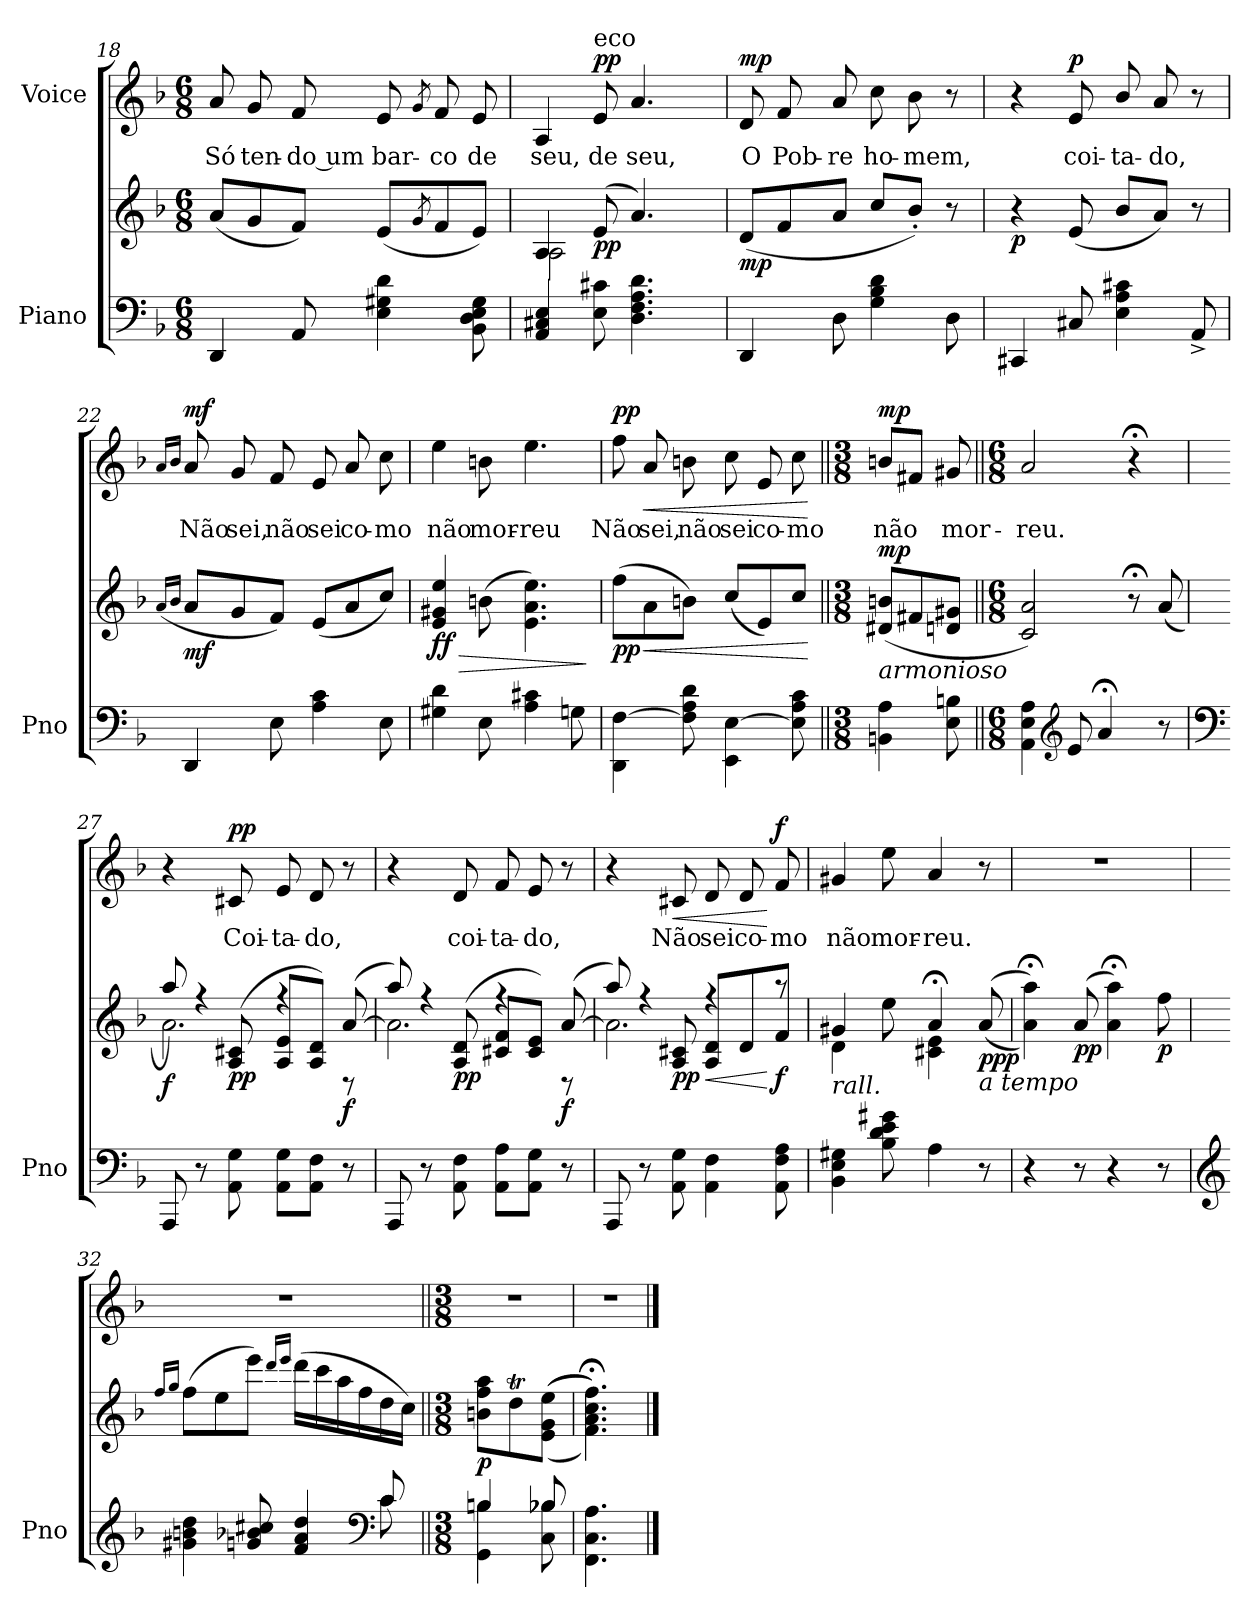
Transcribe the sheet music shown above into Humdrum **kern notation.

**kern	**kern	**dynam	**kern	**text	**dynam
*part2	*part2	*part2	*part1	*part1	*part1
*staff3	*staff2	*staff2/3	*staff1	*staff1	*staff1
*I"Piano	*	*	*I"Voice	*	*
*I'Pno	*	*	*	*	*
*clefF4	*clefG2	*	*clefG2	*	*
*k[b-]	*k[b-]	*	*k[b-]	*	*
*M6/8	*M6/8	*	*M6/8	*	*
=18	=18	=18	=18	=18	=18
!	!	!	!	!LO:LY:b	!
4DD/	(<8a/L	.	8a/	Só	.
!	!	!	!	!LO:LY:b	!
.	8g/	.	8g/	ten-	.
!	!	!	!	!LO:LY:b	!
8AA/	8f/J)	.	8f/	do um	.
!	!	!	!	!LO:LY:b	!
4E\ 4G#X\ 4d\	(<8e/L	.	8e/	bar-	.
.	8qg/	.	8qg/	.	.
!	!	!	!	!LO:LY:b	!
.	8f/	.	8f/	-co	.
!	!	!	!	!LO:LY:b	!
8BB-\ 8D\ 8E\ 8G#\	8e/J)	.	8e/	de	.
!!LO:LB:g=z
=19	=19	=19	=19	=19	=19
*	*	*	*MM88	*	*
*	*^	*	*	*	*
!	!	!	!	!	!LO:LY:b	!
4AA/ 4C#X/ 4E/	4A/	2A\	.	4A/	seu,	.
!	!	!	!	!LO:TX:a:t=eco	!	!
!	!	!	!LO:DY:b	!	!LO:LY:b	!LO:DY:a
8E\ 8c#X\	(<8e/	.	pp	8e/	de	pp
!	!	!	!	!	!LO:LY:b	!
4.D\ 4.F\ 4.A\ 4.d\	4.a/)	.	.	4.a/	seu,	.
.	.	4ryy	.	.	.	.
*	*v	*v	*	*	*	*
=20	=20	=20	=20	=20	=20
*	*	*	*MM92	*	*
*	*^	*	*	*	*
!	!LO:TX:b:t=sordina	!	!	!	!	!
!	!	!	!LO:DY:b	!	!LO:LY:b	!LO:DY:a
*	*v	*v	*	*	*	*
4DD/	(<8d/L	mp	8d/	O	mp
!	!	!	!	!LO:LY:b	!
.	8f/	.	8f/	Pob-	.
!	!	!	!	!LO:LY:b	!
8D\	8a/J	.	8a/	-re	.
!	!	!	!	!LO:LY:b	!
4G\ 4B-\ 4d\	8cc/L	.	8cc\	ho-	.
!	!	!	!	!LO:LY:b	!
.	8b-'/J)	.	8b-\	-mem,	.
8D\	8r	.	8r	.	.
=21	=21	=21	=21	=21	=21
!	!	!LO:DY:b	!	!	!
4CC#X/	4r	p	4r	.	.
!	!	!	!	!LO:LY:b	!LO:DY:a
8C#X/	(<8e/	.	8e/	coi-	p
!	!	!	!	!LO:LY:b	!
4E\ 4A\ 4c#X\	8b-/L	.	8b-/	-ta-	.
!	!	!	!	!LO:LY:b	!
.	8a/J)	.	8a/	-do,	.
8AA^/	8r	.	8r	.	.
=22	=22	=22	=22	=22	=22
.	(<16qa/LL	.	16qa/LL	.	.
.	16qb-/JJ	.	16qb-/JJ	.	.
!	!	!LO:DY:b	!	!LO:LY:b	!LO:DY:a
4DD/	8a/L	mf	8a/	Não	mf
!	!	!	!	!LO:LY:b	!
.	8g/	.	8g/	sei,	.
!	!	!	!	!LO:LY:b	!
8E\	8f/J)	.	8f/	não	.
!	!	!	!	!LO:LY:b	!
4A\ 4c\	(<8e/L	.	8e/	sei	.
!	!	!	!	!LO:LY:b	!
.	8a/	.	8a/	co-	.
!	!	!	!	!LO:LY:b	!
8E\	8cc/J)	.	8cc\	-mo	.
=23	=23	=23	=23	=23	=23
!	!	!LO:HP:b	!	!LO:LY:b	!
!	!	!LO:DY:n=1:b	!	!	!
4G#X\ 4d\	4e/ 4g#X/ 4ee/	> ff	4ee\	não	.
!	!	!	!	!LO:LY:b	!
8E\	(>8bn\	.	8bn\	mor-	.
!	!	!	!	!LO:LY:b	!
4A\ 4c#X\	4.e\ 4.a\ 4.ee\)	.	4.ee\	-reu	.
8Gn\	.	.	.	.	.
.	.	]	.	.	.
=24	=24	=24	=24	=24	=24
!	!	!LO:HP:b	!	!LO:LY:b	!LO:HP:b
!	!	!LO:DY:n=1:b	!	!	!LO:DY:n=1:a
4DD\ [4F\	(>8ff\L	< pp	8ff\	Não	< pp
!	!	!	!	!LO:LY:b	!
.	8a\	.	8a/	sei,	.
!	!	!	!	!LO:LY:b	!
8F\] 8A\ 8d\	8bn\J)	.	8bn\	não	.
!	!	!	!	!LO:LY:b	!
4EE\ [4E\	(<8cc/L	.	8cc\	sei	.
!	!	!	!	!LO:LY:b	!
.	8e/)	.	8e/	co-	.
!	!	!	!	!LO:LY:b	!
8E\] 8A\ 8c\	8cc/J	.	8cc\	-mo	.
.	.	[	.	.	[
=25||	=25||	=25||	=25||	=25||	=25||
*M3/8	*M3/8	*	*M3/8	*	*
!	!LO:TX:b:i:t=armonioso	!	!	!	!
!	!	!LO:DY:a	!	!LO:LY:b	!LO:DY:a
4BBn\ 4A\	(>8d#X/ 8bn/L	mp	8bn/L	não	mp
.	8f#X/	.	8f#X/J	.	.
!	!	!	!	!LO:LY:b	!
8E\ 8Bn\	8dn/ 8g#X/J	.	8g#X/	mor-	.
=26||	=26||	=26||	=26||	=26||	=26||
*M6/8	*M6/8	*	*M6/8	*	*
!	!	!	!	!LO:LY:b	!
4AA\ 4E\ 4A\	2c/ 2a/)	.	2a/	-reu.	.
*clefG2	*	*	*	*	*
8e/	.	.	.	.	.
4a;</	.	.	.	.	.
.	8r;<	.	4r;<	.	.
8r	(>8a/	.	.	.	.
!!LO:PB:g=z
=27	=27	=27	=27	=27	=27
*clefF4	*	*	*	*	*
*	*^	*	*	*	*
*	*	*^	*	*	*	*
!	!	!	!	!LO:DY:b	!	!	!
8AAA/	8aa/)	2.a\	4ryy	f	4r	.	.
8r	4rff	.	.	.	.	.	.
!	!	!	!	!LO:DY:b	!	!LO:LY:b	!LO:DY:a
8AA\ 8G\	.	.	(<8A/ 8c#X/	pp	8c#X/	Coi-	pp
!	!	!	!	!	!	!LO:LY:b	!
8AA\ 8G\L	4rff	.	8A/ 8e/L	.	8e/	-ta-	.
!	!	!	!	!	!	!LO:LY:b	!
8AA\ 8F\J	.	.	8A/ 8d/J)	.	8d/	-do,	.
!	!	!	!	!LO:DY:b	!	!	!
8r	(>[8a/	.	8rD	f	8r	.	.
=28	=28	=28	=28	=28	=28	=28	=28
8AAA/	8aa/)	2.a\]	4ryy	.	4r	.	.
8r	4rff	.	.	.	.	.	.
!	!	!	!	!LO:DY:b	!	!LO:LY:b	!
8AA\ 8F\	.	.	(<8A/ 8d/	pp	8d/	coi-	.
!	!	!	!	!	!	!LO:LY:b	!
8AA\ 8A\L	4rff	.	8c#X/ 8f/L	.	8f/	-ta-	.
!	!	!	!	!	!	!LO:LY:b	!
8AA\ 8G\J	.	.	8c#/ 8e/J)	.	8e/	-do,	.
!	!	!	!	!LO:DY:b	!	!	!
8r	(>[8a/	.	8rD	f	8r	.	.
=29	=29	=29	=29	=29	=29	=29	=29
8AAA/	8aa/)	2.a\]	4ryy	.	4r	.	.
8r	4rff	.	.	.	.	.	.
!	!	!	!	!LO:DY:b	!	!LO:LY:b	!LO:HP:b
8AA\ 8G\	.	.	8A/ 8c#X/	pp	8c#X/	Não	<
!	!	!	!	!LO:HP:b	!	!LO:LY:b	!
4AA\ 4F\	4rff	.	8A/ 8d/L	<	8d/	sei	.
!	!	!	!	!	!	!LO:LY:b	!
.	.	.	8d/	.	8d/	co-	.
!	!	!	!	!LO:DY:n=1:b	!	!LO:LY:b	!LO:DY:n=1:a
8AA\ 8F\ 8A\	8raa	.	8f/J	[ f	8f/	-mo	[ f
*	*v	*v	*v	*	*	*	*
=30	=30	=30	=30	=30	=30
*	*	*	*MM88	*	*
*	*^	*	*	*	*
*	*	*^	*	*	*	*
!	!LO:TX:b:i:t=rall.	!	!	!	!	!	!
!	!	!	!	!	!	!LO:LY:b	!
*	*	*v	*v	*	*	*	*
4BB-\ 4E\ 4G#X\	4g#X/	4d\	.	4g#X/	não	.
!	!	!	!	!	!LO:LY:b	!
8B-\ 8d\ 8e\ 8g#X\	8ee\	8ryy	.	8ee\	mor-	.
*	*	*	*	*MM84	*	*
!	!	!	!	!	!LO:LY:b	!
4A\	4a;</	4c#X\ 4e\	.	4a/	-reu.	.
*	*	*	*	*MM92	*	*
!	!LO:TX:b:i:t=a tempo	!	!	!	!	!
!	!	!	!LO:DY:b	!	!	!
8r	(<(>8a/	8ryy	ppp	8r	.	.
*	*v	*v	*	*	*	*
=31	=31	=31	=31	=31	=31
4r	4a\;< 4aa\;<))	.	2.r	.	.
!	!	!LO:DY:b	!	!	!
8r	(>8a/	pp	.	.	.
4r	4a\;< 4aa\;<)	.	.	.	.
!	!	!LO:DY:b	!	!	!
8r	8ff\	p	.	.	.
=32	=32	=32	=32	=32	=32
*clefG2	*	*	*	*	*
.	16qff/LL	.	.	.	.
.	16qgg/JJ	.	.	.	.
*^	*	*	*	*	*
4g#X\ 4bn\ 4dd\	8ryy	(>8ff\L	.	2.r	.	.
*v	*v	*	*	*	*	*
.	8ee\	.	.	.	.
8gn/ 8b-X/ 8cc#X/	8eee\J)	.	.	.	.
.	16qddd/LL	.	.	.	.
.	16qeee/JJ	.	.	.	.
4f/ 4a/ 4dd/	(>16ddd\LL	.	.	.	.
.	16ccc\	.	.	.	.
.	16aa\	.	.	.	.
.	16ff\	.	.	.	.
*clefF4	*	*	*	*	*
*^	*	*	*	*	*
8c/	8c\	16dd\	.	.	.	.
.	.	16cc\JJ)	.	.	.	.
=33||	=33||	=33||	=33||	=33||	=33||	=33||
*M3/8	*	*M3/8	*	*M3/8	*	*
!	!	!	!LO:DY:b	!	!	!
4Bn/	4GG\ 4B\	8bn\ 8ff\ 8aa\L	p	4.r	.	.
.	.	8ddT\	.	.	.	.
8B-X/	8C\ 8B-\	(>(<(>8e\ 8g\ 8ee\J	.	.	.	.
*v	*v	*	*	*	*	*
=34	=34	=34	=34	=34	=34
4.FF\ 4.C\ 4.A\	4.f\;< 4.a\;< 4.cc\;< 4.ff\;<)))	.	4.r	.	.
==	==	==	==	==	==
*-	*-	*-	*-	*-	*-
